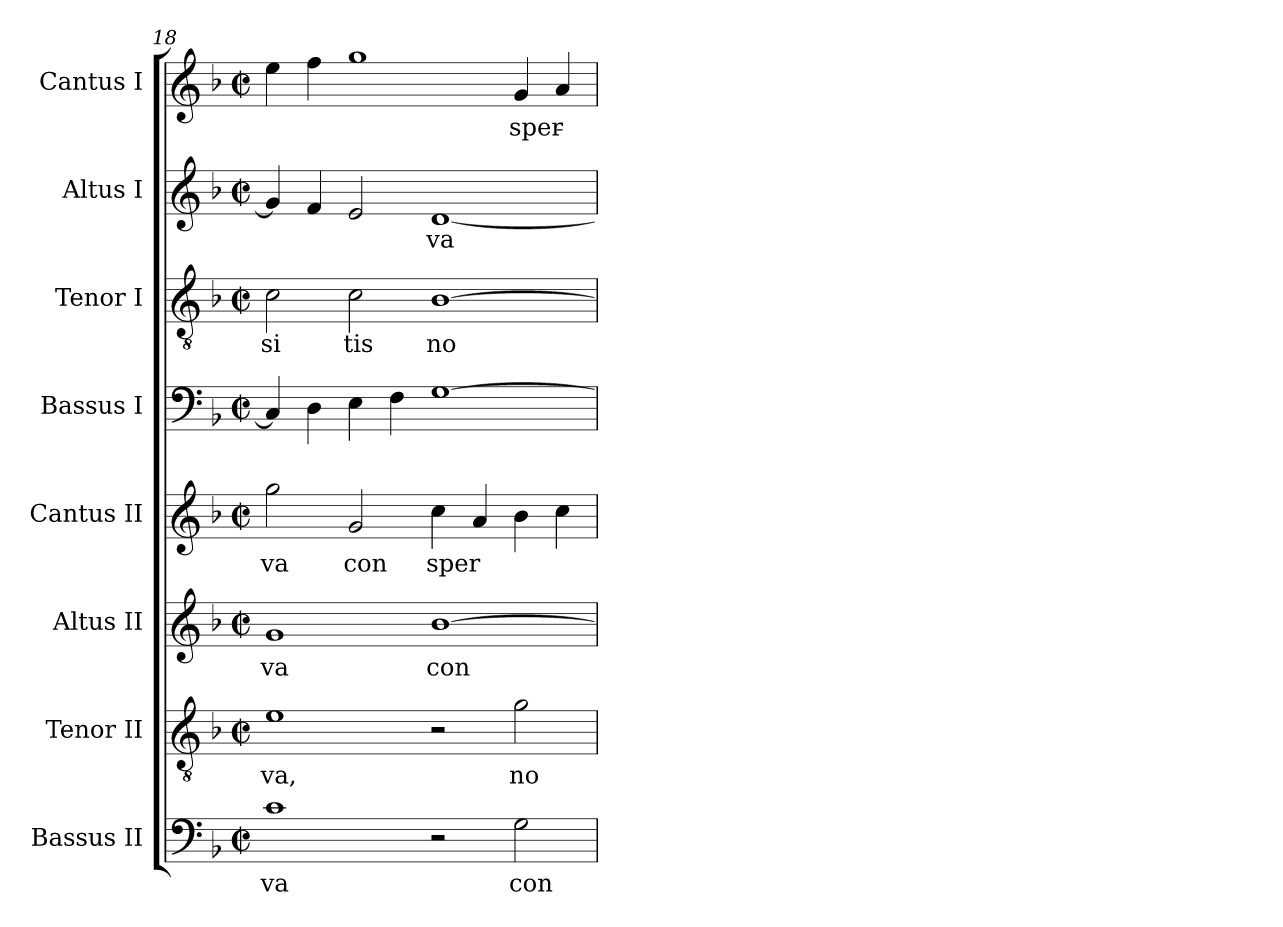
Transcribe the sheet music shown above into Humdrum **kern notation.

**kern	**text	**kern	**text	**kern	**text	**kern	**text	**kern	**kern	**text	**kern	**text	**kern	**text
*part8	*part8	*part7	*part7	*part6	*part6	*part5	*part5	*part4	*part3	*part3	*part2	*part2	*part1	*part1
*staff8	*staff8	*staff7	*staff7	*staff6	*staff6	*staff5	*staff5	*staff4	*staff3	*staff3	*staff2	*staff2	*staff1	*staff1
*I"Bassus II	*	*I"Tenor II	*	*I"Altus II	*	*I"Cantus II	*	*I"Bassus I	*I"Tenor I	*	*I"Altus I	*	*I"Cantus I	*
*clefF4	*	*clefGv2	*	*clefG2	*	*clefG2	*	*clefF4	*clefGv2	*	*clefG2	*	*clefG2	*
*k[b-]	*	*k[b-]	*	*k[b-]	*	*k[b-]	*	*k[b-]	*k[b-]	*	*k[b-]	*	*k[b-]	*
*F:	*	*F:	*	*F:	*	*F:	*	*F:	*F:	*	*F:	*	*F:	*
*M2/2	*	*M2/2	*	*M2/2	*	*M2/2	*	*M2/2	*M2/2	*	*M2/2	*	*M2/2	*
*met(c|)	*	*met(c|)	*	*met(c|)	*	*met(c|)	*	*met(c|)	*met(c|)	*	*met(c|)	*	*met(c|)	*
=18	=18	=18	=18	=18	=18	=18	=18	=18	=18	=18	=18	=18	=18	=18
!	!LO:LY:b:cj	!	!LO:LY:b:cj	!	!LO:LY:b:cj	!	!LO:LY:b:cj	!	!	!LO:LY:b:cj	!	!	!	!
1c	-va	1e	va,	1g	-va	2gg\	va	4C/]	2c\	si	4g/]	.	4ee\	.
.	.	.	.	.	.	.	.	4D\	.	.	4f/	.	4ff\	.
!	!	!	!	!	!	!	!LO:LY:b:cj	!	!	!LO:LY:b:cj	!	!	!	!
.	.	.	.	.	.	2g/	con	4E\	2c\	tis	2e/	.	1gg	.
.	.	.	.	.	.	.	.	4F\	.	.	.	.	.	.
!	!	!	!	!	!LO:LY:b:cj	!	!LO:LY:b	!	!	!LO:LY:b:cj	!	!LO:LY:b:cj	!	!
2r	.	2r	.	[<1b-	con-	4cc\	sper	[>1G	[<1B-	no	[>1d	va	.	.
.	.	.	.	.	.	4a/	.	.	.	.	.	.	.	.
!	!LO:LY:b:cj	!	!LO:LY:b:cj	!	!	!	!	!	!	!	!	!	!	!LO:LY:b
2G\	con-	2g\	no	.	.	4b-\	.	.	.	.	.	.	4g/	-sper-
.	.	.	.	.	.	4cc\	.	.	.	.	.	.	4a/	.
=	=	=	=	=	=	=	=	=	=	=	=	=	=	=
*-	*-	*-	*-	*-	*-	*-	*-	*-	*-	*-	*-	*-	*-	*-
